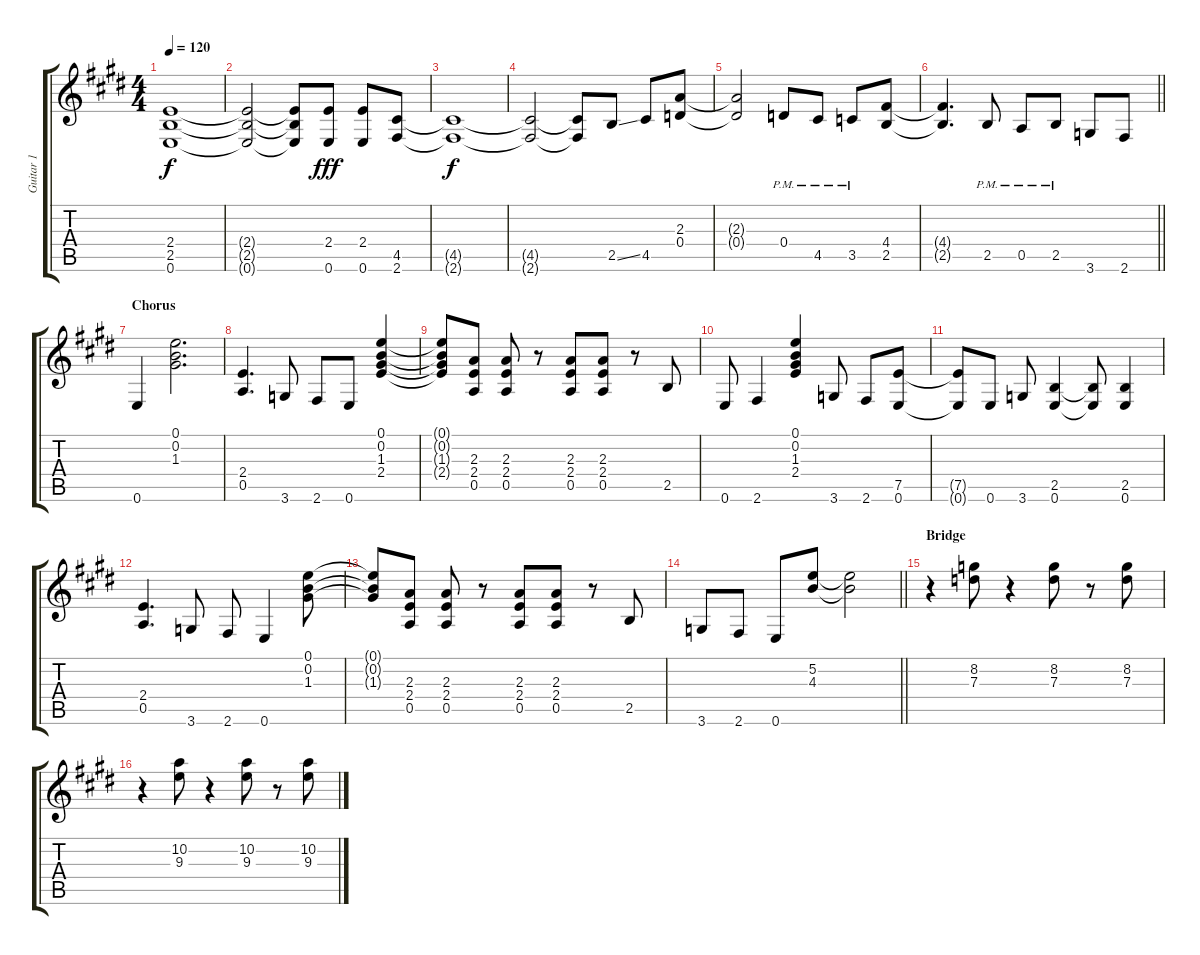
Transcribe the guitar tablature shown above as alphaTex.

\track ("Guitar 1" "Guitar 1") {instrument distortionguitar}
\staff {score tabs}
\tuning (E4 B3 G3 D3 A2 E2) {hide}
\ts (4 4)
\tempo 120
\clef g2
\ks e
(2.4{t} 2.5{t} 0.6{t}).1{dy f} |
(2.4{t} 2.5{t} 0.6{t}).2 (2.4{t} 2.5{t} 0.6{t}).8 (2.4 0.6).8{dy fff} (2.4 0.6).8 (4.5 2.6).8 |
(4.5{t} 2.6{t}).1{dy f} |
(4.5{t} 2.6{t}).2 (4.5{t} 2.6{t}).8 2.5{ss}.8 4.5.8 (2.3 0.4).8 |
(2.3{t} 0.4{t}).2 0.4{pm}.8 4.5{pm}.8 3.5{pm}.8 (4.4 2.5).8 |
\barLineRight lightlight
(4.4{t} 2.5{t}).4{d} 2.5{pm}.8 0.5{pm}.8 2.5{pm}.8 3.6.8 2.6.8 |
\section ("" "Chorus")
0.6.4 (0.1 0.2 1.3).2{d} |
(2.4 0.5).4{d} 3.6.8 2.6.8 0.6.8 (0.1 0.2 1.3 2.4).4 |
(0.1{t} 0.2{t} 1.3{t} 2.4{t}).8 (2.3 2.4 0.5).8 (2.3 2.4 0.5).8 r.8 (2.3 2.4 0.5).8 (2.3 2.4 0.5).8 r.8 2.5.8 |
0.6.8 2.6.4 (0.1 0.2 1.3 2.4).4 3.6.8 2.6.8 (7.5 0.6).8 |
(7.5{t} 0.6{t}).8 0.6.8 3.6.8 (2.5 0.6).4 (2.5{t} 0.6{t}).8 (2.5 0.6).4 |
(2.4 0.5).4{d} 3.6.8 2.6.8 0.6.4 (0.1 0.2 1.3).8 |
(0.1{t} 0.2{t} 1.3{t}).8 (2.3 2.4 0.5).8 (2.3 2.4 0.5).8 r.8 (2.3 2.4 0.5).8 (2.3 2.4 0.5).8 r.8 2.5.8 |
\barLineRight lightlight
3.6.8 2.6.8 0.6.8 (5.2 4.3).8 (5.2{t} 4.3{t}).2 |
\section ("" "Bridge")
r.4 (8.2 7.3).8 r.4 (8.2 7.3).8 r.8 (8.2 7.3).8 |
r.4 (10.2 9.3).8 r.4 (10.2 9.3).8 r.8 (10.2 9.3).8
